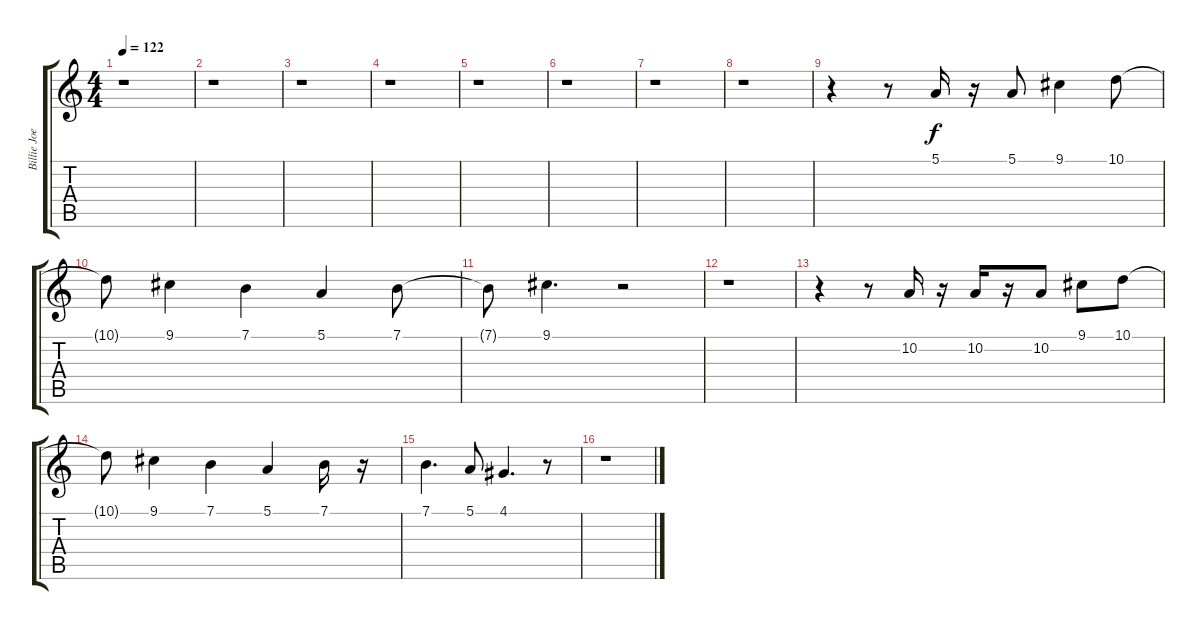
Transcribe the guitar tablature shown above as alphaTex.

\track ("Billie Joe (Voz)" "Billie Joe") {instrument drawbarorgan}
\staff {score tabs}
\tuning (E4 B3 G3 D3 A2 E2) {hide}
\ts (4 4)
\tempo 122
\clef g2
\ks c
r.1{dy f instrument drawbarorgan} |
r.1 |
r.1 |
r.1 |
r.1 |
r.1 |
r.1 |
r.1 |
r.4 r.8 5.1.16 r.16 5.1.8 9.1.4 10.1.8 |
10.1{t}.8 9.1.4 7.1.4 5.1.4 7.1.8 |
7.1{t}.8 9.1.4{d} r.2 |
r.1 |
r.4 r.8 10.2.16 r.16 10.2.16 r.16 10.2.8 9.1.8 10.1.8 |
10.1{t}.8 9.1.4 7.1.4 5.1.4 7.1.16 r.16 |
7.1.4{d} 5.1.8 4.1.4{d} r.8 |
r.1
